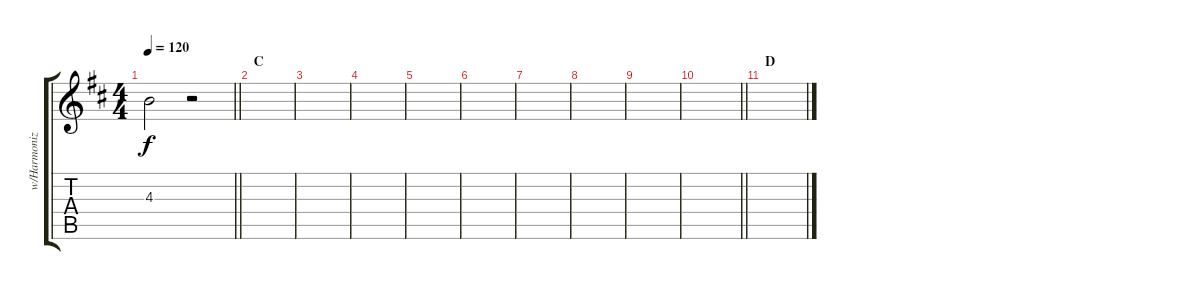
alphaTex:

\track ("w/Harmonizer" "w/Harmoniz") {instrument acousticguitarnylon}
\staff {score tabs}
\tuning (E4 B3 G3 D3 A2 E2) {hide}
\ts (4 4)
\tempo 120
\clef g2
\barLineRight lightlight
\ks d
4.3{t}.2{dy f} r.2 |
\section ("" "C")
|
|
|
|
|
|
|
|
\barLineRight lightlight
|
\section ("" "D")
